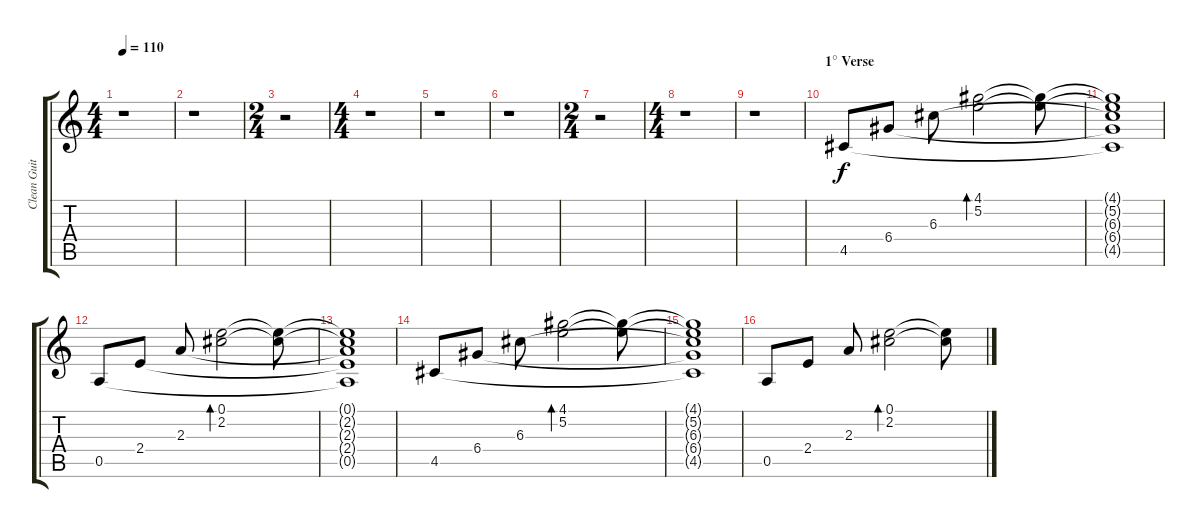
\track ("Clean Guitar 2" "Clean Guit") {instrument electricguitarclean}
\staff {score tabs}
\tuning (E4 B3 G3 D3 A2 E2) {hide}
\ts (4 4)
\tempo 110
\clef g2
\ks c
r.1{dy f} |
r.1 |
\ts (2 4)
r.2 |
\ts (4 4)
r.1 |
r.1 |
r.1 |
\ts (2 4)
r.2 |
\ts (4 4)
r.1 |
r.1 |
\section ("" "1° Verse")
4.5.8{volume 16 instrument electricguitarclean} 6.4.8 6.3.8 (4.1 5.2).2{bd 240} (4.1{t} 5.2{t}).8 |
(4.1{t} 5.2{t} 6.3{t} 6.4{t} 4.5{t}).1 |
0.5.8 2.4.8 2.3.8 (0.1 2.2).2{bd 240} (0.1{t} 2.2{t}).8 |
(0.1{t} 2.2{t} 2.3{t} 2.4{t} 0.5{t}).1 |
4.5.8 6.4.8 6.3.8 (4.1 5.2).2{bd 240} (4.1{t} 5.2{t}).8 |
(4.1{t} 5.2{t} 6.3{t} 6.4{t} 4.5{t}).1 |
0.5.8 2.4.8 2.3.8 (0.1 2.2).2{bd 240} (0.1{t} 2.2{t}).8
